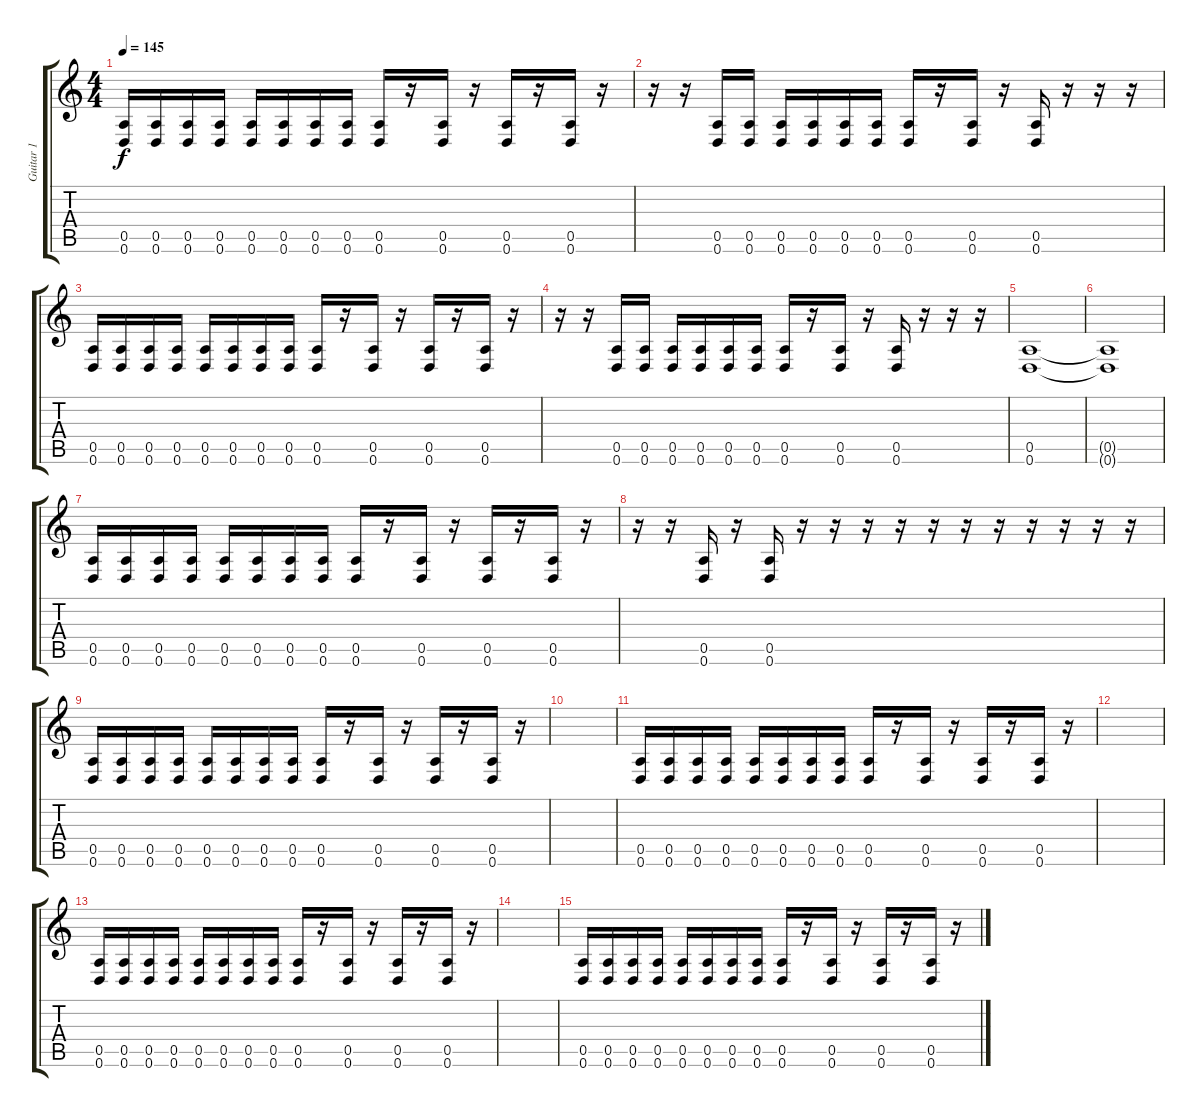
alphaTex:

\track ("Guitar 1" "Guitar 1") {instrument acousticguitarsteel}
\staff {score tabs}
\tuning (E4 B3 G3 D3 A2 D2) {hide}
\ts (4 4)
\tempo 145
\clef g2
\ks c
(0.5 0.6).16{dy f} (0.5 0.6).16 (0.5 0.6).16 (0.5 0.6).16 (0.5 0.6).16 (0.5 0.6).16 (0.5 0.6).16 (0.5 0.6).16 (0.5 0.6).16 r.16 (0.5 0.6).16 r.16 (0.5 0.6).16 r.16 (0.5 0.6).16 r.16 |
r.16 r.16 (0.5 0.6).16 (0.5 0.6).16 (0.5 0.6).16 (0.5 0.6).16 (0.5 0.6).16 (0.5 0.6).16 (0.5 0.6).16 r.16 (0.5 0.6).16 r.16 (0.5 0.6).16 r.16 r.16 r.16 |
(0.5 0.6).16 (0.5 0.6).16 (0.5 0.6).16 (0.5 0.6).16 (0.5 0.6).16 (0.5 0.6).16 (0.5 0.6).16 (0.5 0.6).16 (0.5 0.6).16 r.16 (0.5 0.6).16 r.16 (0.5 0.6).16 r.16 (0.5 0.6).16 r.16 |
r.16 r.16 (0.5 0.6).16 (0.5 0.6).16 (0.5 0.6).16 (0.5 0.6).16 (0.5 0.6).16 (0.5 0.6).16 (0.5 0.6).16 r.16 (0.5 0.6).16 r.16 (0.5 0.6).16 r.16 r.16 r.16 |
(0.5 0.6).1 |
(0.5{t} 0.6{t}).1 |
(0.5 0.6).16 (0.5 0.6).16 (0.5 0.6).16 (0.5 0.6).16 (0.5 0.6).16 (0.5 0.6).16 (0.5 0.6).16 (0.5 0.6).16 (0.5 0.6).16 r.16 (0.5 0.6).16 r.16 (0.5 0.6).16 r.16 (0.5 0.6).16 r.16 |
r.16 r.16 (0.5 0.6).16 r.16 (0.5 0.6).16 r.16 r.16 r.16 r.16 r.16 r.16 r.16 r.16 r.16 r.16 r.16 |
(0.5 0.6).16 (0.5 0.6).16 (0.5 0.6).16 (0.5 0.6).16 (0.5 0.6).16 (0.5 0.6).16 (0.5 0.6).16 (0.5 0.6).16 (0.5 0.6).16 r.16 (0.5 0.6).16 r.16 (0.5 0.6).16 r.16 (0.5 0.6).16 r.16 |
|
(0.5 0.6).16 (0.5 0.6).16 (0.5 0.6).16 (0.5 0.6).16 (0.5 0.6).16 (0.5 0.6).16 (0.5 0.6).16 (0.5 0.6).16 (0.5 0.6).16 r.16 (0.5 0.6).16 r.16 (0.5 0.6).16 r.16 (0.5 0.6).16 r.16 |
|
(0.5 0.6).16 (0.5 0.6).16 (0.5 0.6).16 (0.5 0.6).16 (0.5 0.6).16 (0.5 0.6).16 (0.5 0.6).16 (0.5 0.6).16 (0.5 0.6).16 r.16 (0.5 0.6).16 r.16 (0.5 0.6).16 r.16 (0.5 0.6).16 r.16 |
|
(0.5 0.6).16 (0.5 0.6).16 (0.5 0.6).16 (0.5 0.6).16 (0.5 0.6).16 (0.5 0.6).16 (0.5 0.6).16 (0.5 0.6).16 (0.5 0.6).16 r.16 (0.5 0.6).16 r.16 (0.5 0.6).16 r.16 (0.5 0.6).16 r.16
